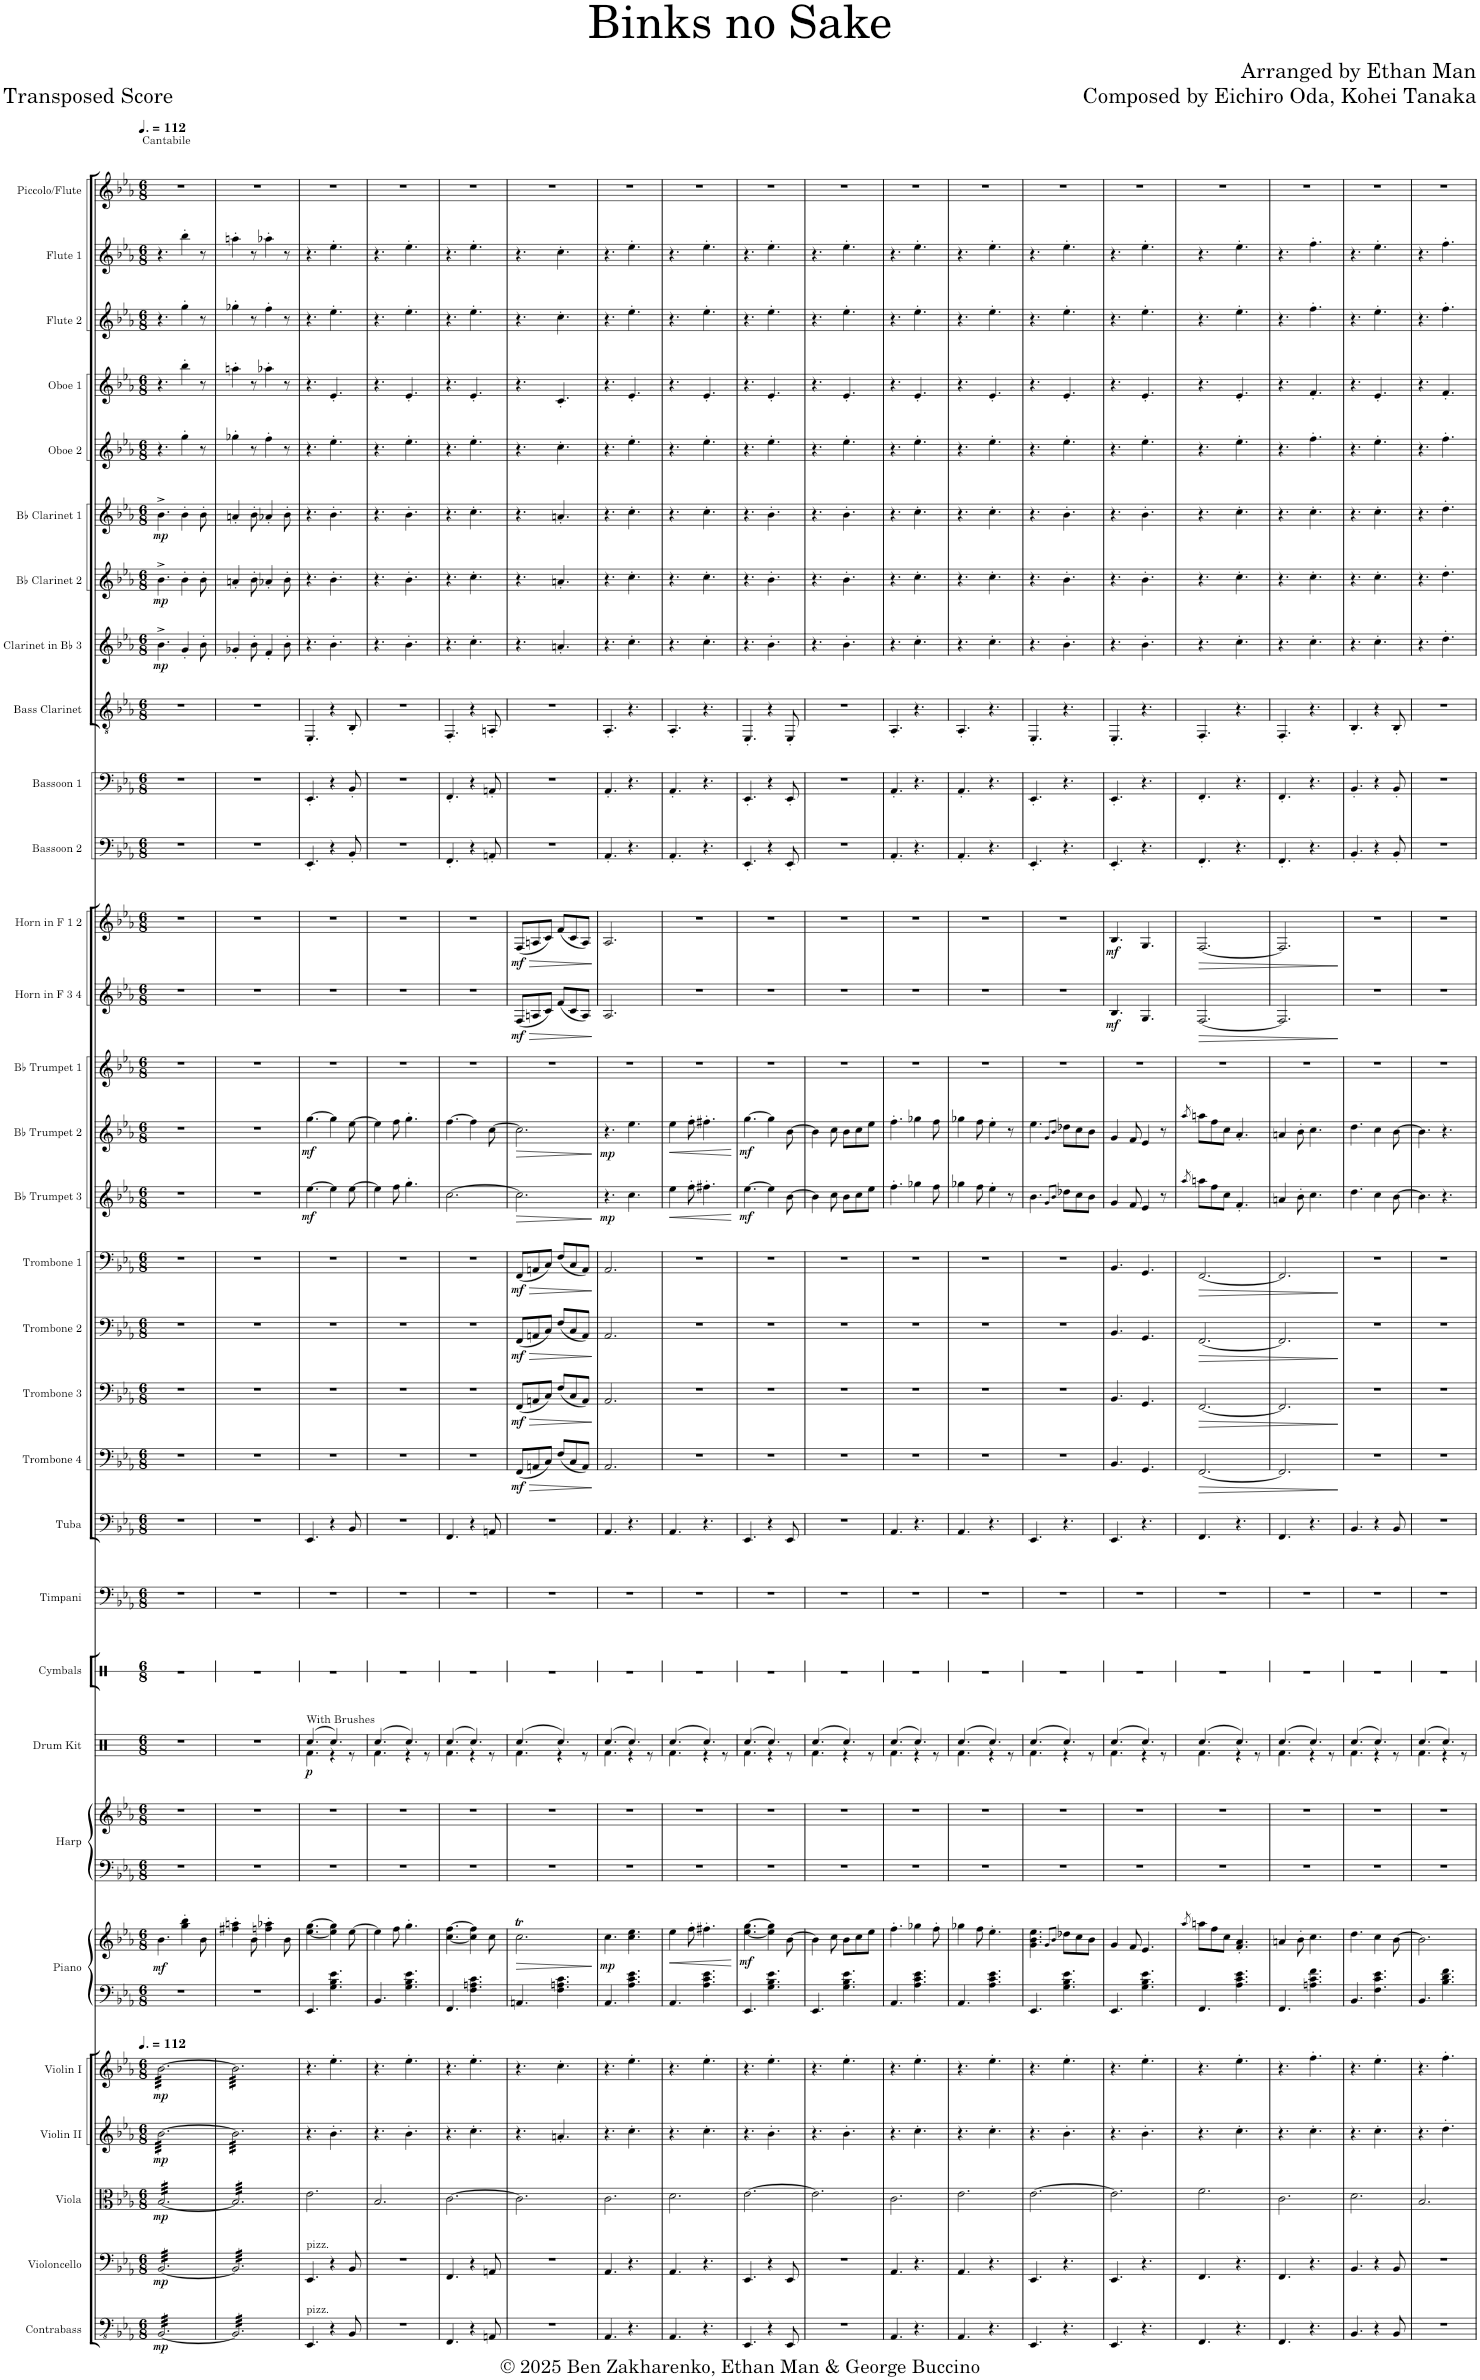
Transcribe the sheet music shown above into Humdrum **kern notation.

**kern	**dynam	**kern	**dynam	**kern	**dynam	**kern	**dynam	**kern	**dynam	**kern	**kern	**dynam	**kern	**kern	**kern	**dynam	**kern	**kern	**kern	**kern	**dynam	**kern	**dynam	**kern	**dynam	**kern	**dynam	**kern	**dynam	**kern	**dynam	**kern	**kern	**dynam	**kern	**dynam	**kern	**kern	**kern	**kern	**dynam	**kern	**dynam	**kern	**dynam	**kern	**kern	**kern	**kern	**kern
*part31	*part31	*part30	*part30	*part29	*part29	*part28	*part28	*part27	*part27	*part26	*part26	*part26	*part25	*part25	*part24	*part24	*part23	*part22	*part21	*part20	*part20	*part19	*part19	*part18	*part18	*part17	*part17	*part16	*part16	*part15	*part15	*part14	*part13	*part13	*part12	*part12	*part11	*part10	*part9	*part8	*part8	*part7	*part7	*part6	*part6	*part5	*part4	*part3	*part2	*part1
*staff33	*staff33	*staff32	*staff32	*staff31	*staff31	*staff30	*staff30	*staff29	*staff29	*staff28	*staff27	*staff27/28	*staff26	*staff25	*staff24	*staff24	*staff23	*staff22	*staff21	*staff20	*staff20	*staff19	*staff19	*staff18	*staff18	*staff17	*staff17	*staff16	*staff16	*staff15	*staff15	*staff14	*staff13	*staff13	*staff12	*staff12	*staff11	*staff10	*staff9	*staff8	*staff8	*staff7	*staff7	*staff6	*staff6	*staff5	*staff4	*staff3	*staff2	*staff1
*I"Contrabass	*	*I"Violoncello	*	*I"Viola	*	*I"Violin II	*	*I"Violin I	*	*I"Piano	*	*	*I"Harp	*	*I"Drum Kit	*	*I"Cymbals	*I"Timpani	*I"Tuba	*I"Trombone 4	*	*I"Trombone 3	*	*I"Trombone 2	*	*I"Trombone 1	*	*I"Bb Trumpet 3	*	*I"Bb Trumpet 2	*	*I"Bb Trumpet 1	*I"Horn in F 3 4	*	*I"Horn in F 1 2	*	*I"Bassoon 2	*I"Bassoon 1	*I"Bass Clarinet	*I"Clarinet in Bb 3	*	*I"Bb Clarinet 2	*	*I"Bb Clarinet 1	*	*I"Oboe 2	*I"Oboe 1	*I"Flute 2	*I"Flute 1	*I"Piccolo/Flute
*I'Cb.	*	*I'Vc.	*	*I'Vla.	*	*I'Vln. II	*	*I'Vln. I	*	*I'Pno.	*	*	*I'Hrp.	*	*I'D. Kit	*	*I'Cym.	*I'Timp.	*I'Tba.	*I'Tbn. 4	*	*I'Tbn. 3	*	*I'Tbn. 2	*	*I'Tbn. 1	*	*I'Bb Tpt. 3	*	*I'Bb Tpt. 2	*	*I'Bb Tpt. 1	*	*	*	*	*I'Bsn. 2	*I'Bsn. 1	*I'B. Cl.	*I'Cl. in Bb 3	*	*I'Bb Cl. 2	*	*I'Bb Cl. 1	*	*I'Ob. 2	*I'Ob. 1	*I'Fl. 2	*I'Fl. 1	*I'Pc. Fl.
*	*	*	*	*	*	*	*	*	*	*	*	*	*	*	*	*	*stria1	*	*	*	*	*	*	*	*	*	*	*	*	*	*	*	*	*	*	*	*	*	*	*	*	*	*	*	*	*	*	*	*	*
*clefFv4	*	*clefF4	*	*clefC3	*	*clefG2	*	*clefG2	*	*clefF4	*clefG2	*	*clefF4	*clefG2	*clefX	*	*clefX	*clefF4	*clefF4	*clefF4	*	*clefF4	*	*clefF4	*	*clefF4	*	*clefG2	*	*clefG2	*	*clefG2	*clefG2	*	*clefG2	*	*clefF4	*clefF4	*clefGv2	*clefG2	*	*clefG2	*	*clefG2	*	*clefG2	*clefG2	*clefG2	*clefG2	*clefG2
*	*	*	*	*	*	*	*	*	*	*	*	*	*	*	*	*	*	*	*	*	*	*	*	*	*	*	*	*Trd1c2	*	*Trd1c2	*	*Trd1c2	*Trd4c7	*	*Trd4c7	*	*	*	*Trd8c14	*Trd1c2	*	*Trd1c2	*	*Trd1c2	*	*	*	*	*	*
*k[b-e-a-]	*	*k[b-e-a-]	*	*k[b-e-a-]	*	*k[b-e-a-]	*	*k[b-e-a-]	*	*k[b-e-a-]	*k[b-e-a-]	*	*k[b-e-a-]	*k[b-e-a-]	*k[]	*	*k[]	*k[b-e-a-]	*k[b-e-a-]	*k[b-e-a-]	*	*k[b-e-a-]	*	*k[b-e-a-]	*	*k[b-e-a-]	*	*k[b-e-a-]	*	*k[b-e-a-]	*	*k[b-e-a-]	*k[b-e-a-]	*	*k[b-e-a-]	*	*k[b-e-a-]	*k[b-e-a-]	*k[b-e-a-]	*k[b-e-a-]	*	*k[b-e-a-]	*	*k[b-e-a-]	*	*k[b-e-a-]	*k[b-e-a-]	*k[b-e-a-]	*k[b-e-a-]	*k[b-e-a-]
*M6/8	*	*M6/8	*	*M6/8	*	*M6/8	*	*M6/8	*	*M6/8	*M6/8	*	*M6/8	*M6/8	*M6/8	*	*M6/8	*M6/8	*M6/8	*M6/8	*	*M6/8	*	*M6/8	*	*M6/8	*	*M6/8	*	*M6/8	*	*M6/8	*M6/8	*	*M6/8	*	*M6/8	*M6/8	*M6/8	*M6/8	*	*M6/8	*	*M6/8	*	*M6/8	*M6/8	*M6/8	*M6/8	*M6/8
*MM168	*	*MM168	*	*MM168	*	*MM168	*	*MM168	*	*MM168	*MM168	*	*MM168	*MM168	*MM168	*	*MM168	*MM168	*MM168	*MM168	*	*MM168	*	*MM168	*	*MM168	*	*MM168	*	*MM168	*	*MM168	*MM168	*	*MM168	*	*MM168	*MM168	*MM168	*MM168	*	*MM168	*	*MM168	*	*MM168	*MM168	*MM168	*MM168	*MM168
=1	=1	=1	=1	=1	=1	=1	=1	=1	=1	=1	=1	=1	=1	=1	=1	=1	=1	=1	=1	=1	=1	=1	=1	=1	=1	=1	=1	=1	=1	=1	=1	=1	=1	=1	=1	=1	=1	=1	=1	=1	=1	=1	=1	=1	=1	=1	=1	=1	=1	=1
!	!	!	!	!	!	!	!	!	!	!	!	!	!	!	!	!	!	!	!	!	!	!	!	!	!	!	!	!	!	!	!	!	!	!	!	!	!	!	!	!	!	!	!	!	!	!	!	!	!	!LO:TX:a:t=Cantabile
!	!LO:DY:b	!	!LO:DY:b	!	!LO:DY:b	!	!LO:DY:b	!	!LO:DY:b	!	!	!LO:DY:b	!	!	!	!	!	!	!	!	!	!	!	!	!	!	!	!	!	!	!	!	!	!	!	!	!	!	!	!	!LO:DY:b	!	!LO:DY:b	!	!LO:DY:b	!	!	!	!	!
*tremolo	*	*	*	*	*	*	*	*	*	*	*	*	*	*	*	*	*	*	*	*	*	*	*	*	*	*	*	*	*	*	*	*	*	*	*	*	*	*	*	*	*	*	*	*	*	*	*	*	*	*
*	*	*tremolo	*	*	*	*	*	*	*	*	*	*	*	*	*	*	*	*	*	*	*	*	*	*	*	*	*	*	*	*	*	*	*	*	*	*	*	*	*	*	*	*	*	*	*	*	*	*	*	*
*	*	*	*	*tremolo	*	*	*	*	*	*	*	*	*	*	*	*	*	*	*	*	*	*	*	*	*	*	*	*	*	*	*	*	*	*	*	*	*	*	*	*	*	*	*	*	*	*	*	*	*	*
*	*	*	*	*	*	*tremolo	*	*	*	*	*	*	*	*	*	*	*	*	*	*	*	*	*	*	*	*	*	*	*	*	*	*	*	*	*	*	*	*	*	*	*	*	*	*	*	*	*	*	*	*
*	*	*	*	*	*	*	*	*tremolo	*	*	*	*	*	*	*	*	*	*	*	*	*	*	*	*	*	*	*	*	*	*	*	*	*	*	*	*	*	*	*	*	*	*	*	*	*	*	*	*	*	*
[32BBB-/LLL	mp	[32BB-/LLL	mp	[32B-/LLL	mp	[32b-\LLL	mp	[32b-\LLL	mp	2.r	4.b-\	mf	2.r	2.r	2.r	.	2.r	2.r	2.r	2.r	.	2.r	.	2.r	.	2.r	.	2.r	.	2.r	.	2.r	2.r	.	2.r	.	2.r	2.r	2.r	4.b-^\	mp	4.b-^\	mp	4.b-^\	mp	4.r	4.r	4.r	4.r	2.r
32BBB-/	.	32BB-/	.	32B-/	.	32b-\	.	32b-\	.	.	.	.	.	.	.	.	.	.	.	.	.	.	.	.	.	.	.	.	.	.	.	.	.	.	.	.	.	.	.	.	.	.	.	.	.	.	.	.	.	.
32BBB-/	.	32BB-/	.	32B-/	.	32b-\	.	32b-\	.	.	.	.	.	.	.	.	.	.	.	.	.	.	.	.	.	.	.	.	.	.	.	.	.	.	.	.	.	.	.	.	.	.	.	.	.	.	.	.	.	.
32BBB-/	.	32BB-/	.	32B-/	.	32b-\	.	32b-\	.	.	.	.	.	.	.	.	.	.	.	.	.	.	.	.	.	.	.	.	.	.	.	.	.	.	.	.	.	.	.	.	.	.	.	.	.	.	.	.	.	.
32BBB-/	.	32BB-/	.	32B-/	.	32b-\	.	32b-\	.	.	.	.	.	.	.	.	.	.	.	.	.	.	.	.	.	.	.	.	.	.	.	.	.	.	.	.	.	.	.	.	.	.	.	.	.	.	.	.	.	.
32BBB-/	.	32BB-/	.	32B-/	.	32b-\	.	32b-\	.	.	.	.	.	.	.	.	.	.	.	.	.	.	.	.	.	.	.	.	.	.	.	.	.	.	.	.	.	.	.	.	.	.	.	.	.	.	.	.	.	.
32BBB-/	.	32BB-/	.	32B-/	.	32b-\	.	32b-\	.	.	.	.	.	.	.	.	.	.	.	.	.	.	.	.	.	.	.	.	.	.	.	.	.	.	.	.	.	.	.	.	.	.	.	.	.	.	.	.	.	.
32BBB-/	.	32BB-/	.	32B-/	.	32b-\	.	32b-\	.	.	.	.	.	.	.	.	.	.	.	.	.	.	.	.	.	.	.	.	.	.	.	.	.	.	.	.	.	.	.	.	.	.	.	.	.	.	.	.	.	.
32BBB-/	.	32BB-/	.	32B-/	.	32b-\	.	32b-\	.	.	.	.	.	.	.	.	.	.	.	.	.	.	.	.	.	.	.	.	.	.	.	.	.	.	.	.	.	.	.	.	.	.	.	.	.	.	.	.	.	.
32BBB-/	.	32BB-/	.	32B-/	.	32b-\	.	32b-\	.	.	.	.	.	.	.	.	.	.	.	.	.	.	.	.	.	.	.	.	.	.	.	.	.	.	.	.	.	.	.	.	.	.	.	.	.	.	.	.	.	.
32BBB-/	.	32BB-/	.	32B-/	.	32b-\	.	32b-\	.	.	.	.	.	.	.	.	.	.	.	.	.	.	.	.	.	.	.	.	.	.	.	.	.	.	.	.	.	.	.	.	.	.	.	.	.	.	.	.	.	.
32BBB-/	.	32BB-/	.	32B-/	.	32b-\	.	32b-\	.	.	.	.	.	.	.	.	.	.	.	.	.	.	.	.	.	.	.	.	.	.	.	.	.	.	.	.	.	.	.	.	.	.	.	.	.	.	.	.	.	.
32BBB-/	.	32BB-/	.	32B-/	.	32b-\	.	32b-\	.	.	4gg\' 4bb-\'	.	.	.	.	.	.	.	.	.	.	.	.	.	.	.	.	.	.	.	.	.	.	.	.	.	.	.	.	4g'/	.	4b-'\	.	4b-'\	.	4gg'\	4bb-'\	4gg'\	4bb-'\	.
32BBB-/	.	32BB-/	.	32B-/	.	32b-\	.	32b-\	.	.	.	.	.	.	.	.	.	.	.	.	.	.	.	.	.	.	.	.	.	.	.	.	.	.	.	.	.	.	.	.	.	.	.	.	.	.	.	.	.	.
32BBB-/	.	32BB-/	.	32B-/	.	32b-\	.	32b-\	.	.	.	.	.	.	.	.	.	.	.	.	.	.	.	.	.	.	.	.	.	.	.	.	.	.	.	.	.	.	.	.	.	.	.	.	.	.	.	.	.	.
32BBB-/	.	32BB-/	.	32B-/	.	32b-\	.	32b-\	.	.	.	.	.	.	.	.	.	.	.	.	.	.	.	.	.	.	.	.	.	.	.	.	.	.	.	.	.	.	.	.	.	.	.	.	.	.	.	.	.	.
32BBB-/	.	32BB-/	.	32B-/	.	32b-\	.	32b-\	.	.	.	.	.	.	.	.	.	.	.	.	.	.	.	.	.	.	.	.	.	.	.	.	.	.	.	.	.	.	.	.	.	.	.	.	.	.	.	.	.	.
32BBB-/	.	32BB-/	.	32B-/	.	32b-\	.	32b-\	.	.	.	.	.	.	.	.	.	.	.	.	.	.	.	.	.	.	.	.	.	.	.	.	.	.	.	.	.	.	.	.	.	.	.	.	.	.	.	.	.	.
32BBB-/	.	32BB-/	.	32B-/	.	32b-\	.	32b-\	.	.	.	.	.	.	.	.	.	.	.	.	.	.	.	.	.	.	.	.	.	.	.	.	.	.	.	.	.	.	.	.	.	.	.	.	.	.	.	.	.	.
32BBB-/	.	32BB-/	.	32B-/	.	32b-\	.	32b-\	.	.	.	.	.	.	.	.	.	.	.	.	.	.	.	.	.	.	.	.	.	.	.	.	.	.	.	.	.	.	.	.	.	.	.	.	.	.	.	.	.	.
32BBB-/	.	32BB-/	.	32B-/	.	32b-\	.	32b-\	.	.	8b-\	.	.	.	.	.	.	.	.	.	.	.	.	.	.	.	.	.	.	.	.	.	.	.	.	.	.	.	.	8b-'\	.	8b-'\	.	8b-'\	.	8r	8r	8r	8r	.
32BBB-/	.	32BB-/	.	32B-/	.	32b-\	.	32b-\	.	.	.	.	.	.	.	.	.	.	.	.	.	.	.	.	.	.	.	.	.	.	.	.	.	.	.	.	.	.	.	.	.	.	.	.	.	.	.	.	.	.
32BBB-/	.	32BB-/	.	32B-/	.	32b-\	.	32b-\	.	.	.	.	.	.	.	.	.	.	.	.	.	.	.	.	.	.	.	.	.	.	.	.	.	.	.	.	.	.	.	.	.	.	.	.	.	.	.	.	.	.
32BBB-/JJJ	.	32BB-/JJJ	.	32B-/JJJ	.	32b-\JJJ	.	32b-\JJJ	.	.	.	.	.	.	.	.	.	.	.	.	.	.	.	.	.	.	.	.	.	.	.	.	.	.	.	.	.	.	.	.	.	.	.	.	.	.	.	.	.	.
=2	=2	=2	=2	=2	=2	=2	=2	=2	=2	=2	=2	=2	=2	=2	=2	=2	=2	=2	=2	=2	=2	=2	=2	=2	=2	=2	=2	=2	=2	=2	=2	=2	=2	=2	=2	=2	=2	=2	=2	=2	=2	=2	=2	=2	=2	=2	=2	=2	=2	=2
32BBB-/]LLL	.	32BB-/]LLL	.	32B-/]LLL	.	32b-\]LLL	.	32b-\]LLL	.	2.r	4ff#X\' 4aan\'	.	2.r	2.r	2.r	.	2.r	2.r	2.r	2.r	.	2.r	.	2.r	.	2.r	.	2.r	.	2.r	.	2.r	2.r	.	2.r	.	2.r	2.r	2.r	4g-X'/	.	4an'/	.	4an'/	.	4gg-X'\	4aan'\	4gg-X'\	4aan'\	2.r
32BBB-/	.	32BB-/	.	32B-/	.	32b-\	.	32b-\	.	.	.	.	.	.	.	.	.	.	.	.	.	.	.	.	.	.	.	.	.	.	.	.	.	.	.	.	.	.	.	.	.	.	.	.	.	.	.	.	.	.
32BBB-/	.	32BB-/	.	32B-/	.	32b-\	.	32b-\	.	.	.	.	.	.	.	.	.	.	.	.	.	.	.	.	.	.	.	.	.	.	.	.	.	.	.	.	.	.	.	.	.	.	.	.	.	.	.	.	.	.
32BBB-/	.	32BB-/	.	32B-/	.	32b-\	.	32b-\	.	.	.	.	.	.	.	.	.	.	.	.	.	.	.	.	.	.	.	.	.	.	.	.	.	.	.	.	.	.	.	.	.	.	.	.	.	.	.	.	.	.
32BBB-/	.	32BB-/	.	32B-/	.	32b-\	.	32b-\	.	.	.	.	.	.	.	.	.	.	.	.	.	.	.	.	.	.	.	.	.	.	.	.	.	.	.	.	.	.	.	.	.	.	.	.	.	.	.	.	.	.
32BBB-/	.	32BB-/	.	32B-/	.	32b-\	.	32b-\	.	.	.	.	.	.	.	.	.	.	.	.	.	.	.	.	.	.	.	.	.	.	.	.	.	.	.	.	.	.	.	.	.	.	.	.	.	.	.	.	.	.
32BBB-/	.	32BB-/	.	32B-/	.	32b-\	.	32b-\	.	.	.	.	.	.	.	.	.	.	.	.	.	.	.	.	.	.	.	.	.	.	.	.	.	.	.	.	.	.	.	.	.	.	.	.	.	.	.	.	.	.
32BBB-/	.	32BB-/	.	32B-/	.	32b-\	.	32b-\	.	.	.	.	.	.	.	.	.	.	.	.	.	.	.	.	.	.	.	.	.	.	.	.	.	.	.	.	.	.	.	.	.	.	.	.	.	.	.	.	.	.
32BBB-/	.	32BB-/	.	32B-/	.	32b-\	.	32b-\	.	.	8b-\	.	.	.	.	.	.	.	.	.	.	.	.	.	.	.	.	.	.	.	.	.	.	.	.	.	.	.	.	8b-'\	.	8b-'\	.	8b-'\	.	8r	8r	8r	8r	.
32BBB-/	.	32BB-/	.	32B-/	.	32b-\	.	32b-\	.	.	.	.	.	.	.	.	.	.	.	.	.	.	.	.	.	.	.	.	.	.	.	.	.	.	.	.	.	.	.	.	.	.	.	.	.	.	.	.	.	.
32BBB-/	.	32BB-/	.	32B-/	.	32b-\	.	32b-\	.	.	.	.	.	.	.	.	.	.	.	.	.	.	.	.	.	.	.	.	.	.	.	.	.	.	.	.	.	.	.	.	.	.	.	.	.	.	.	.	.	.
32BBB-/	.	32BB-/	.	32B-/	.	32b-\	.	32b-\	.	.	.	.	.	.	.	.	.	.	.	.	.	.	.	.	.	.	.	.	.	.	.	.	.	.	.	.	.	.	.	.	.	.	.	.	.	.	.	.	.	.
32BBB-/	.	32BB-/	.	32B-/	.	32b-\	.	32b-\	.	.	4ffn\' 4aa-X\'	.	.	.	.	.	.	.	.	.	.	.	.	.	.	.	.	.	.	.	.	.	.	.	.	.	.	.	.	4f'/	.	4a-X'/	.	4a-X'/	.	4ff'\	4aa-X'\	4ff'\	4aa-X'\	.
32BBB-/	.	32BB-/	.	32B-/	.	32b-\	.	32b-\	.	.	.	.	.	.	.	.	.	.	.	.	.	.	.	.	.	.	.	.	.	.	.	.	.	.	.	.	.	.	.	.	.	.	.	.	.	.	.	.	.	.
32BBB-/	.	32BB-/	.	32B-/	.	32b-\	.	32b-\	.	.	.	.	.	.	.	.	.	.	.	.	.	.	.	.	.	.	.	.	.	.	.	.	.	.	.	.	.	.	.	.	.	.	.	.	.	.	.	.	.	.
32BBB-/	.	32BB-/	.	32B-/	.	32b-\	.	32b-\	.	.	.	.	.	.	.	.	.	.	.	.	.	.	.	.	.	.	.	.	.	.	.	.	.	.	.	.	.	.	.	.	.	.	.	.	.	.	.	.	.	.
32BBB-/	.	32BB-/	.	32B-/	.	32b-\	.	32b-\	.	.	.	.	.	.	.	.	.	.	.	.	.	.	.	.	.	.	.	.	.	.	.	.	.	.	.	.	.	.	.	.	.	.	.	.	.	.	.	.	.	.
32BBB-/	.	32BB-/	.	32B-/	.	32b-\	.	32b-\	.	.	.	.	.	.	.	.	.	.	.	.	.	.	.	.	.	.	.	.	.	.	.	.	.	.	.	.	.	.	.	.	.	.	.	.	.	.	.	.	.	.
32BBB-/	.	32BB-/	.	32B-/	.	32b-\	.	32b-\	.	.	.	.	.	.	.	.	.	.	.	.	.	.	.	.	.	.	.	.	.	.	.	.	.	.	.	.	.	.	.	.	.	.	.	.	.	.	.	.	.	.
32BBB-/	.	32BB-/	.	32B-/	.	32b-\	.	32b-\	.	.	.	.	.	.	.	.	.	.	.	.	.	.	.	.	.	.	.	.	.	.	.	.	.	.	.	.	.	.	.	.	.	.	.	.	.	.	.	.	.	.
32BBB-/	.	32BB-/	.	32B-/	.	32b-\	.	32b-\	.	.	8b-\	.	.	.	.	.	.	.	.	.	.	.	.	.	.	.	.	.	.	.	.	.	.	.	.	.	.	.	.	8b-'\	.	8b-'\	.	8b-'\	.	8r	8r	8r	8r	.
32BBB-/	.	32BB-/	.	32B-/	.	32b-\	.	32b-\	.	.	.	.	.	.	.	.	.	.	.	.	.	.	.	.	.	.	.	.	.	.	.	.	.	.	.	.	.	.	.	.	.	.	.	.	.	.	.	.	.	.
32BBB-/	.	32BB-/	.	32B-/	.	32b-\	.	32b-\	.	.	.	.	.	.	.	.	.	.	.	.	.	.	.	.	.	.	.	.	.	.	.	.	.	.	.	.	.	.	.	.	.	.	.	.	.	.	.	.	.	.
32BBB-/JJJ	.	32BB-/JJJ	.	32B-/JJJ	.	32b-\JJJ	.	32b-\JJJ	.	.	.	.	.	.	.	.	.	.	.	.	.	.	.	.	.	.	.	.	.	.	.	.	.	.	.	.	.	.	.	.	.	.	.	.	.	.	.	.	.	.
*	*	*	*	*	*	*	*	*Xtremolo	*	*	*	*	*	*	*	*	*	*	*	*	*	*	*	*	*	*	*	*	*	*	*	*	*	*	*	*	*	*	*	*	*	*	*	*	*	*	*	*	*	*
*	*	*	*	*	*	*Xtremolo	*	*	*	*	*	*	*	*	*	*	*	*	*	*	*	*	*	*	*	*	*	*	*	*	*	*	*	*	*	*	*	*	*	*	*	*	*	*	*	*	*	*	*	*
*	*	*	*	*Xtremolo	*	*	*	*	*	*	*	*	*	*	*	*	*	*	*	*	*	*	*	*	*	*	*	*	*	*	*	*	*	*	*	*	*	*	*	*	*	*	*	*	*	*	*	*	*	*
*	*	*Xtremolo	*	*	*	*	*	*	*	*	*	*	*	*	*	*	*	*	*	*	*	*	*	*	*	*	*	*	*	*	*	*	*	*	*	*	*	*	*	*	*	*	*	*	*	*	*	*	*	*
*Xtremolo	*	*	*	*	*	*	*	*	*	*	*	*	*	*	*	*	*	*	*	*	*	*	*	*	*	*	*	*	*	*	*	*	*	*	*	*	*	*	*	*	*	*	*	*	*	*	*	*	*	*
=3	=3	=3	=3	=3	=3	=3	=3	=3	=3	=3	=3	=3	=3	=3	=3	=3	=3	=3	=3	=3	=3	=3	=3	=3	=3	=3	=3	=3	=3	=3	=3	=3	=3	=3	=3	=3	=3	=3	=3	=3	=3	=3	=3	=3	=3	=3	=3	=3	=3	=3
*	*	*	*	*	*	*	*	*	*	*	*	*	*	*	*^	*	*	*	*	*	*	*	*	*	*	*	*	*	*	*	*	*	*	*	*	*	*	*	*	*	*	*	*	*	*	*	*	*	*	*
!	!	!	!	!	!	!	!	!	!	!	!	!	!	!	!LO:TX:a:t=With Brushes	!	!	!	!	!	!	!	!	!	!	!	!	!	!	!	!	!	!	!	!	!	!	!	!	!	!	!	!	!	!	!	!	!	!	!	!
!	!	!LO:TX:a:t=pizz.	!	!	!	!	!	!	!	!	!	!	!	!	!	!	!	!	!	!	!	!	!	!	!	!	!	!	!	!	!	!	!	!	!	!	!	!	!	!	!	!	!	!	!	!	!	!	!	!	!
!LO:TX:a:t=pizz.	!	!	!	!	!	!	!	!	!	!	!	!	!	!	!	!	!	!	!	!	!	!	!	!	!	!	!	!	!	!	!	!	!	!	!	!	!	!	!	!	!	!	!	!	!	!	!	!	!	!	!
!	!	!	!	!	!	!	!	!	!	!	!	!	!	!	!	!	!LO:DY:b	!	!	!	!	!	!	!	!	!	!	!	!	!LO:DY:b	!	!LO:DY:b	!	!	!	!	!	!	!	!	!	!	!	!	!	!	!	!	!	!	!
4.EEE-/	.	4.EE-/	.	2.e-\	.	4.r	.	4.r	.	4.EE-/	[4.ee-\ [4.gg\	.	2.r	2.r	(4.Rcc/	4.Rf\	p	2.r	2.r	4.EE-/	2.r	.	2.r	.	2.r	.	2.r	.	[4.ee-\	mf	[4.gg\	mf	2.r	2.r	.	2.r	.	4.EE-'/	4.EE-'/	4.EE-'/	4.r	.	4.r	.	4.r	.	4.r	4.r	4.r	4.r	2.r
4r	.	4r	.	.	.	4.b-'\	.	4.ee-'\	.	4.G\ 4.B-\ 4.e-\	4ee-\] 4gg\]	.	.	.	4.Rcc/)	4r	.	.	.	4r	.	.	.	.	.	.	.	.	4ee-\]	.	4gg\]	.	.	.	.	.	.	4r	4r	4r	4.b-'\	.	4.b-'\	.	4.b-'\	.	4.ee-'\	4.e-'/	4.ee-'\	4.ee-'\	.
8BBB-/	.	8BB-/	.	.	.	.	.	.	.	.	[8ee-\	.	.	.	.	8r	.	.	.	8BB-/	.	.	.	.	.	.	.	.	[8ee-\	.	[8ee-\	.	.	.	.	.	.	8BB-'/	8BB-'/	8BB-'/	.	.	.	.	.	.	.	.	.	.	.
=4	=4	=4	=4	=4	=4	=4	=4	=4	=4	=4	=4	=4	=4	=4	=4	=4	=4	=4	=4	=4	=4	=4	=4	=4	=4	=4	=4	=4	=4	=4	=4	=4	=4	=4	=4	=4	=4	=4	=4	=4	=4	=4	=4	=4	=4	=4	=4	=4	=4	=4	=4
2.r	.	2.r	.	2.B-/	.	4.r	.	4.r	.	4.BB-/	4ee-\]	.	2.r	2.r	(4.Rcc/	4.Rf\	.	2.r	2.r	2.r	2.r	.	2.r	.	2.r	.	2.r	.	4ee-\]	.	4ee-\]	.	2.r	2.r	.	2.r	.	2.r	2.r	2.r	4.r	.	4.r	.	4.r	.	4.r	4.r	4.r	4.r	2.r
.	.	.	.	.	.	.	.	.	.	.	8ff\	.	.	.	.	.	.	.	.	.	.	.	.	.	.	.	.	.	8ff\	.	8ff\	.	.	.	.	.	.	.	.	.	.	.	.	.	.	.	.	.	.	.	.
.	.	.	.	.	.	4.b-'\	.	4.ee-'\	.	4.G\ 4.B-\ 4.e-\	4.gg'\	.	.	.	4.Rcc/)	4r	.	.	.	.	.	.	.	.	.	.	.	.	4.gg'\	.	4.gg'\	.	.	.	.	.	.	.	.	.	4.b-'\	.	4.b-'\	.	4.b-'\	.	4.ee-'\	4.e-'/	4.ee-'\	4.ee-'\	.
.	.	.	.	.	.	.	.	.	.	.	.	.	.	.	.	8r	.	.	.	.	.	.	.	.	.	.	.	.	.	.	.	.	.	.	.	.	.	.	.	.	.	.	.	.	.	.	.	.	.	.	.
=5	=5	=5	=5	=5	=5	=5	=5	=5	=5	=5	=5	=5	=5	=5	=5	=5	=5	=5	=5	=5	=5	=5	=5	=5	=5	=5	=5	=5	=5	=5	=5	=5	=5	=5	=5	=5	=5	=5	=5	=5	=5	=5	=5	=5	=5	=5	=5	=5	=5	=5	=5
4.FFF/	.	4.FF/	.	[2.c\	.	4.r	.	4.r	.	4.FF/	[4.cc\ [4.ff\	.	2.r	2.r	(4.Rcc/	4.Rf\	.	2.r	2.r	4.FF/	2.r	.	2.r	.	2.r	.	2.r	.	[2.cc\	.	[4.ff\	.	2.r	2.r	.	2.r	.	4.FF'/	4.FF'/	4.FF'/	4.r	.	4.r	.	4.r	.	4.r	4.r	4.r	4.r	2.r
4r	.	4r	.	.	.	4.cc'\	.	4.ee-'\	.	4.F\ 4.An\ 4.c\	4cc\] 4ff\]	.	.	.	4.Rcc/)	4r	.	.	.	4r	.	.	.	.	.	.	.	.	.	.	4ff\]	.	.	.	.	.	.	4r	4r	4r	4.cc'\	.	4.cc'\	.	4.cc'\	.	4.ee-'\	4.e-'/	4.ee-'\	4.ee-'\	.
8AAAn/	.	8AAn/	.	.	.	.	.	.	.	.	8cc\	.	.	.	.	8r	.	.	.	8AAn/	.	.	.	.	.	.	.	.	.	.	[8cc\	.	.	.	.	.	.	8AAn'/	8AAn'/	8AAn'/	.	.	.	.	.	.	.	.	.	.	.
=6	=6	=6	=6	=6	=6	=6	=6	=6	=6	=6	=6	=6	=6	=6	=6	=6	=6	=6	=6	=6	=6	=6	=6	=6	=6	=6	=6	=6	=6	=6	=6	=6	=6	=6	=6	=6	=6	=6	=6	=6	=6	=6	=6	=6	=6	=6	=6	=6	=6	=6	=6
!	!	!	!	!	!	!	!	!	!	!	!	!LO:HP:b	!	!	!	!	!	!	!	!	!	!LO:HP:b	!	!LO:HP:b	!	!LO:HP:b	!	!LO:HP:b	!	!LO:HP:b	!	!LO:HP:b	!	!	!LO:HP:b	!	!LO:HP:b	!	!	!	!	!	!	!	!	!	!	!	!	!	!
!	!	!	!	!	!	!	!	!	!	!	!	!	!	!	!	!	!	!	!	!	!	!LO:DY:n=1:b	!	!LO:DY:n=1:b	!	!LO:DY:n=1:b	!	!LO:DY:n=1:b	!	!	!	!	!	!	!LO:DY:n=1:b	!	!LO:DY:n=1:b	!	!	!	!	!	!	!	!	!	!	!	!	!	!
2.r	.	2.r	.	2.c\]	.	4.r	.	4.r	.	4.AAn/	2.ccT\	>	2.r	2.r	(4.Rcc/	4.Rf\	.	2.r	2.r	2.r	(8FF/L	> mf	(8FF/L	> mf	(8FF/L	> mf	(8FF/L	> mf	2.cc\]	>	2.cc\]	>	2.r	(8F/L	> mf	(8F/L	> mf	2.r	2.r	2.r	4.r	.	4.r	.	4.r	.	4.r	4.r	4.r	4.r	2.r
.	.	.	.	.	.	.	.	.	.	.	.	.	.	.	.	.	.	.	.	.	8AAn/	.	8AAn/	.	8AAn/	.	8AAn/	.	.	.	.	.	.	8An/	.	8An/	.	.	.	.	.	.	.	.	.	.	.	.	.	.	.
.	.	.	.	.	.	.	.	.	.	.	.	.	.	.	.	.	.	.	.	.	8C/J)	.	8C/J)	.	8C/J)	.	8C/J)	.	.	.	.	.	.	8c/J)	.	8c/J)	.	.	.	.	.	.	.	.	.	.	.	.	.	.	.
.	.	.	.	.	.	4.an'/	.	4.cc'\	.	4.F\ 4.An\ 4.c\	.	.	.	.	4.Rcc/)	4r	.	.	.	.	(8F/L	.	(8F/L	.	(8F/L	.	(8F/L	.	.	.	.	.	.	(8f/L	.	(8f/L	.	.	.	.	4.an'/	.	4.an'/	.	4.an'/	.	4.cc'\	4.c'/	4.cc'\	4.cc'\	.
.	.	.	.	.	.	.	.	.	.	.	.	.	.	.	.	.	.	.	.	.	8C/	.	8C/	.	8C/	.	8C/	.	.	.	.	.	.	8c/	.	8c/	.	.	.	.	.	.	.	.	.	.	.	.	.	.	.
.	.	.	.	.	.	.	.	.	.	.	.	.	.	.	.	8r	.	.	.	.	8AA/J)	.	8AA/J)	.	8AA/J)	.	8AA/J)	.	.	.	.	.	.	8A/J)	.	8A/J)	.	.	.	.	.	.	.	.	.	.	.	.	.	.	.
*	*	*	*	*	*	*	*	*	*	*	*	*	*	*	*v	*v	*	*	*	*	*	*	*	*	*	*	*	*	*	*	*	*	*	*	*	*	*	*	*	*	*	*	*	*	*	*	*	*	*	*	*
.	.	.	.	.	.	.	.	.	.	.	.	]	.	.	.	.	.	.	.	.	]	.	]	.	]	.	]	.	]	.	]	.	.	]	.	]	.	.	.	.	.	.	.	.	.	.	.	.	.	.
=7	=7	=7	=7	=7	=7	=7	=7	=7	=7	=7	=7	=7	=7	=7	=7	=7	=7	=7	=7	=7	=7	=7	=7	=7	=7	=7	=7	=7	=7	=7	=7	=7	=7	=7	=7	=7	=7	=7	=7	=7	=7	=7	=7	=7	=7	=7	=7	=7	=7	=7
*	*	*	*	*	*	*	*	*	*	*	*	*	*	*	*^	*	*	*	*	*	*	*	*	*	*	*	*	*	*	*	*	*	*	*	*	*	*	*	*	*	*	*	*	*	*	*	*	*	*	*
!	!	!	!	!	!	!	!	!	!	!	!	!LO:DY:b	!	!	!	!	!	!	!	!	!	!	!	!	!	!	!	!	!	!LO:DY:b	!	!LO:DY:b	!	!	!	!	!	!	!	!	!	!	!	!	!	!	!	!	!	!	!
4.AAA-/	.	4.AA-/	.	2.c\	.	4.r	.	4.r	.	4.AA-/	4.cc\	mp	2.r	2.r	(4.Rcc/	4.Rf\	.	2.r	2.r	4.AA-/	2.AA-/	.	2.AA-/	.	2.AA-/	.	2.AA-/	.	4.r	mp	4.r	mp	2.r	2.A-/	.	2.A-/	.	4.AA-'/	4.AA-'/	4.AA-'/	4.r	.	4.r	.	4.r	.	4.r	4.r	4.r	4.r	2.r
4.r	.	4.r	.	.	.	4.cc'\	.	4.ee-'\	.	4.A-\ 4.c\ 4.e-\	4.cc\ 4.ee-\	.	.	.	4.Rcc/)	4r	.	.	.	4.r	.	.	.	.	.	.	.	.	4.cc\	.	4.ee-\	.	.	.	.	.	.	4.r	4.r	4.r	4.cc'\	.	4.cc'\	.	4.cc'\	.	4.ee-'\	4.e-'/	4.ee-'\	4.ee-'\	.
.	.	.	.	.	.	.	.	.	.	.	.	.	.	.	.	8r	.	.	.	.	.	.	.	.	.	.	.	.	.	.	.	.	.	.	.	.	.	.	.	.	.	.	.	.	.	.	.	.	.	.	.
=8	=8	=8	=8	=8	=8	=8	=8	=8	=8	=8	=8	=8	=8	=8	=8	=8	=8	=8	=8	=8	=8	=8	=8	=8	=8	=8	=8	=8	=8	=8	=8	=8	=8	=8	=8	=8	=8	=8	=8	=8	=8	=8	=8	=8	=8	=8	=8	=8	=8	=8	=8
!	!	!	!	!	!	!	!	!	!	!	!	!LO:HP:b	!	!	!	!	!	!	!	!	!	!	!	!	!	!	!	!	!	!LO:HP:b	!	!LO:HP:b	!	!	!	!	!	!	!	!	!	!	!	!	!	!	!	!	!	!	!
4.AAA-/	.	4.AA-/	.	2.d\	.	4.r	.	4.r	.	4.AA-/	4ee-\	<	2.r	2.r	(4.Rcc/	4.Rf\	.	2.r	2.r	4.AA-/	2.r	.	2.r	.	2.r	.	2.r	.	4ee-\	<	4ee-\	<	2.r	2.r	.	2.r	.	4.AA-'/	4.AA-'/	4.AA-'/	4.r	.	4.r	.	4.r	.	4.r	4.r	4.r	4.r	2.r
.	.	.	.	.	.	.	.	.	.	.	8ff'\	.	.	.	.	.	.	.	.	.	.	.	.	.	.	.	.	.	8ff'\	.	8ff'\	.	.	.	.	.	.	.	.	.	.	.	.	.	.	.	.	.	.	.	.
4.r	.	4.r	.	.	.	4.cc'\	.	4.ee-'\	.	4.A-\ 4.c\ 4.e-\	4.ff#X'\	.	.	.	4.Rcc/)	4r	.	.	.	4.r	.	.	.	.	.	.	.	.	4.ff#X'\	.	4.ff#X'\	.	.	.	.	.	.	4.r	4.r	4.r	4.cc'\	.	4.cc'\	.	4.cc'\	.	4.ee-'\	4.e-'/	4.ee-'\	4.ee-'\	.
.	.	.	.	.	.	.	.	.	.	.	.	.	.	.	.	8r	.	.	.	.	.	.	.	.	.	.	.	.	.	.	.	.	.	.	.	.	.	.	.	.	.	.	.	.	.	.	.	.	.	.	.
*	*	*	*	*	*	*	*	*	*	*	*	*	*	*	*v	*v	*	*	*	*	*	*	*	*	*	*	*	*	*	*	*	*	*	*	*	*	*	*	*	*	*	*	*	*	*	*	*	*	*	*	*
.	.	.	.	.	.	.	.	.	.	.	.	[	.	.	.	.	.	.	.	.	.	.	.	.	.	.	.	.	[	.	[	.	.	.	.	.	.	.	.	.	.	.	.	.	.	.	.	.	.	.
=9	=9	=9	=9	=9	=9	=9	=9	=9	=9	=9	=9	=9	=9	=9	=9	=9	=9	=9	=9	=9	=9	=9	=9	=9	=9	=9	=9	=9	=9	=9	=9	=9	=9	=9	=9	=9	=9	=9	=9	=9	=9	=9	=9	=9	=9	=9	=9	=9	=9	=9
*	*	*	*	*	*	*	*	*	*	*	*	*	*	*	*^	*	*	*	*	*	*	*	*	*	*	*	*	*	*	*	*	*	*	*	*	*	*	*	*	*	*	*	*	*	*	*	*	*	*	*
!	!	!	!	!	!	!	!	!	!	!	!	!LO:DY:b	!	!	!	!	!	!	!	!	!	!	!	!	!	!	!	!	!	!LO:DY:b	!	!LO:DY:b	!	!	!	!	!	!	!	!	!	!	!	!	!	!	!	!	!	!	!
4.EEE-/	.	4.EE-/	.	[2.e-\	.	4.r	.	4.r	.	4.EE-/	[4.ee-\ [4.gg\	mf	2.r	2.r	(4.Rcc/	4.Rf\	.	2.r	2.r	4.EE-/	2.r	.	2.r	.	2.r	.	2.r	.	[4.ee-\	mf	[4.gg\	mf	2.r	2.r	.	2.r	.	4.EE-'/	4.EE-'/	4.EE-'/	4.r	.	4.r	.	4.r	.	4.r	4.r	4.r	4.r	2.r
4r	.	4r	.	.	.	4.b-'\	.	4.ee-'\	.	4.G\ 4.B-\ 4.e-\	4ee-\] 4gg\]	.	.	.	4.Rcc/)	4r	.	.	.	4r	.	.	.	.	.	.	.	.	4ee-\]	.	4gg\]	.	.	.	.	.	.	4r	4r	4r	4.b-'\	.	4.b-'\	.	4.b-'\	.	4.ee-'\	4.e-'/	4.ee-'\	4.ee-'\	.
8EEE-/	.	8EE-/	.	.	.	.	.	.	.	.	[8b-\	.	.	.	.	8r	.	.	.	8EE-/	.	.	.	.	.	.	.	.	[8b-\	.	[8b-\	.	.	.	.	.	.	8EE-'/	8EE-'/	8EE-'/	.	.	.	.	.	.	.	.	.	.	.
=10	=10	=10	=10	=10	=10	=10	=10	=10	=10	=10	=10	=10	=10	=10	=10	=10	=10	=10	=10	=10	=10	=10	=10	=10	=10	=10	=10	=10	=10	=10	=10	=10	=10	=10	=10	=10	=10	=10	=10	=10	=10	=10	=10	=10	=10	=10	=10	=10	=10	=10	=10
2.r	.	2.r	.	2.e-\]	.	4.r	.	4.r	.	4.EE-/	4b-\]	.	2.r	2.r	(4.Rcc/	4.Rf\	.	2.r	2.r	2.r	2.r	.	2.r	.	2.r	.	2.r	.	4b-\]	.	4b-\]	.	2.r	2.r	.	2.r	.	2.r	2.r	2.r	4.r	.	4.r	.	4.r	.	4.r	4.r	4.r	4.r	2.r
.	.	.	.	.	.	.	.	.	.	.	8cc\	.	.	.	.	.	.	.	.	.	.	.	.	.	.	.	.	.	8cc\	.	8cc\	.	.	.	.	.	.	.	.	.	.	.	.	.	.	.	.	.	.	.	.
.	.	.	.	.	.	4.b-'\	.	4.ee-'\	.	4.G\ 4.B-\ 4.e-\	8b-\L	.	.	.	4.Rcc/)	4r	.	.	.	.	.	.	.	.	.	.	.	.	8b-\L	.	8b-\L	.	.	.	.	.	.	.	.	.	4.b-'\	.	4.b-'\	.	4.b-'\	.	4.ee-'\	4.e-'/	4.ee-'\	4.ee-'\	.
.	.	.	.	.	.	.	.	.	.	.	8cc\	.	.	.	.	.	.	.	.	.	.	.	.	.	.	.	.	.	8cc\	.	8cc\	.	.	.	.	.	.	.	.	.	.	.	.	.	.	.	.	.	.	.	.
.	.	.	.	.	.	.	.	.	.	.	8ee-\J	.	.	.	.	8r	.	.	.	.	.	.	.	.	.	.	.	.	8ee-\J	.	8ee-\J	.	.	.	.	.	.	.	.	.	.	.	.	.	.	.	.	.	.	.	.
=11	=11	=11	=11	=11	=11	=11	=11	=11	=11	=11	=11	=11	=11	=11	=11	=11	=11	=11	=11	=11	=11	=11	=11	=11	=11	=11	=11	=11	=11	=11	=11	=11	=11	=11	=11	=11	=11	=11	=11	=11	=11	=11	=11	=11	=11	=11	=11	=11	=11	=11	=11
4.AAA-/	.	4.AA-/	.	2.c\	.	4.r	.	4.r	.	4.AA-/	4.ff'\	.	2.r	2.r	(4.Rcc/	4.Rf\	.	2.r	2.r	4.AA-/	2.r	.	2.r	.	2.r	.	2.r	.	4.ff'\	.	4.ff'\	.	2.r	2.r	.	2.r	.	4.AA-'/	4.AA-'/	4.AA-'/	4.r	.	4.r	.	4.r	.	4.r	4.r	4.r	4.r	2.r
4.r	.	4.r	.	.	.	4.cc'\	.	4.ee-'\	.	4.A-\ 4.c\ 4.e-\	4gg-X\	.	.	.	4.Rcc/)	4r	.	.	.	4.r	.	.	.	.	.	.	.	.	4gg-X\	.	4gg-X\	.	.	.	.	.	.	4.r	4.r	4.r	4.cc'\	.	4.cc'\	.	4.cc'\	.	4.ee-'\	4.e-'/	4.ee-'\	4.ee-'\	.
.	.	.	.	.	.	.	.	.	.	.	8ff'\	.	.	.	.	8r	.	.	.	.	.	.	.	.	.	.	.	.	8ff\	.	8ff\	.	.	.	.	.	.	.	.	.	.	.	.	.	.	.	.	.	.	.	.
=12	=12	=12	=12	=12	=12	=12	=12	=12	=12	=12	=12	=12	=12	=12	=12	=12	=12	=12	=12	=12	=12	=12	=12	=12	=12	=12	=12	=12	=12	=12	=12	=12	=12	=12	=12	=12	=12	=12	=12	=12	=12	=12	=12	=12	=12	=12	=12	=12	=12	=12	=12
4.AAA-/	.	4.AA-/	.	2.e-\	.	4.r	.	4.r	.	4.AA-/	4gg-X\	.	2.r	2.r	(4.Rcc/	4.Rf\	.	2.r	2.r	4.AA-/	2.r	.	2.r	.	2.r	.	2.r	.	4gg-X\	.	4gg-X\	.	2.r	2.r	.	2.r	.	4.AA-'/	4.AA-'/	4.AA-'/	4.r	.	4.r	.	4.r	.	4.r	4.r	4.r	4.r	2.r
.	.	.	.	.	.	.	.	.	.	.	8ff\	.	.	.	.	.	.	.	.	.	.	.	.	.	.	.	.	.	8ff\	.	8ff\	.	.	.	.	.	.	.	.	.	.	.	.	.	.	.	.	.	.	.	.
4.r	.	4.r	.	.	.	4.cc'\	.	4.ee-'\	.	4.A-\ 4.c\ 4.e-\	4.ee-'\	.	.	.	4.Rcc/)	4r	.	.	.	4.r	.	.	.	.	.	.	.	.	4ee-'\	.	4ee-'\	.	.	.	.	.	.	4.r	4.r	4.r	4.cc'\	.	4.cc'\	.	4.cc'\	.	4.ee-'\	4.e-'/	4.ee-'\	4.ee-'\	.
.	.	.	.	.	.	.	.	.	.	.	.	.	.	.	.	8r	.	.	.	.	.	.	.	.	.	.	.	.	8r	.	8r	.	.	.	.	.	.	.	.	.	.	.	.	.	.	.	.	.	.	.	.
=13	=13	=13	=13	=13	=13	=13	=13	=13	=13	=13	=13	=13	=13	=13	=13	=13	=13	=13	=13	=13	=13	=13	=13	=13	=13	=13	=13	=13	=13	=13	=13	=13	=13	=13	=13	=13	=13	=13	=13	=13	=13	=13	=13	=13	=13	=13	=13	=13	=13	=13	=13
4.EEE-/	.	4.EE-/	.	[2.e-\	.	4.r	.	4.r	.	4.EE-/	4.g\ 4.b-\ 4.ee-\	.	2.r	2.r	(4.Rcc/	4.Rf\	.	2.r	2.r	4.EE-/	2.r	.	2.r	.	2.r	.	2.r	.	4.b-\	.	4.ee-\	.	2.r	2.r	.	2.r	.	4.EE-'/	4.EE-'/	4.EE-'/	4.r	.	4.r	.	4.r	.	4.r	4.r	4.r	4.r	2.r
.	.	.	.	.	.	.	.	.	.	.	8qg/L	.	.	.	.	.	.	.	.	.	.	.	.	.	.	.	.	.	8qg/L	.	8qg/L	.	.	.	.	.	.	.	.	.	.	.	.	.	.	.	.	.	.	.	.
.	.	.	.	.	.	.	.	.	.	.	8qb-/J	.	.	.	.	.	.	.	.	.	.	.	.	.	.	.	.	.	8qb-/J	.	8qb-/J	.	.	.	.	.	.	.	.	.	.	.	.	.	.	.	.	.	.	.	.
4.r	.	4.r	.	.	.	4.b-'\	.	4.ee-'\	.	4.G\ 4.B-\ 4.e-\	8dd-X\L	.	.	.	4.Rcc/)	4r	.	.	.	4.r	.	.	.	.	.	.	.	.	8dd-X\L	.	8dd-X\L	.	.	.	.	.	.	4.r	4.r	4.r	4.b-'\	.	4.b-'\	.	4.b-'\	.	4.ee-'\	4.e-'/	4.ee-'\	4.ee-'\	.
.	.	.	.	.	.	.	.	.	.	.	8cc\	.	.	.	.	.	.	.	.	.	.	.	.	.	.	.	.	.	8cc\	.	8cc\	.	.	.	.	.	.	.	.	.	.	.	.	.	.	.	.	.	.	.	.
.	.	.	.	.	.	.	.	.	.	.	8b-\J	.	.	.	.	8r	.	.	.	.	.	.	.	.	.	.	.	.	8b-\J	.	8b-\J	.	.	.	.	.	.	.	.	.	.	.	.	.	.	.	.	.	.	.	.
=14	=14	=14	=14	=14	=14	=14	=14	=14	=14	=14	=14	=14	=14	=14	=14	=14	=14	=14	=14	=14	=14	=14	=14	=14	=14	=14	=14	=14	=14	=14	=14	=14	=14	=14	=14	=14	=14	=14	=14	=14	=14	=14	=14	=14	=14	=14	=14	=14	=14	=14	=14
!	!	!	!	!	!	!	!	!	!	!	!	!	!	!	!	!	!	!	!	!	!	!	!	!	!	!	!	!	!	!	!	!	!	!	!LO:DY:b	!	!LO:DY:b	!	!	!	!	!	!	!	!	!	!	!	!	!	!
4.EEE-/	.	4.EE-/	.	2.e-\]	.	4.r	.	4.r	.	4.EE-/	4g/	.	2.r	2.r	(4.Rcc/	4.Rf\	.	2.r	2.r	4.EE-/	4.BB-/	.	4.BB-/	.	4.BB-/	.	4.BB-/	.	4g/	.	4g/	.	2.r	4.B-/	mf	4.B-/	mf	4.EE-'/	4.EE-'/	4.EE-'/	4.r	.	4.r	.	4.r	.	4.r	4.r	4.r	4.r	2.r
.	.	.	.	.	.	.	.	.	.	.	8f/	.	.	.	.	.	.	.	.	.	.	.	.	.	.	.	.	.	8f/	.	8f/	.	.	.	.	.	.	.	.	.	.	.	.	.	.	.	.	.	.	.	.
4.r	.	4.r	.	.	.	4.b-'\	.	4.ee-'\	.	4.G\ 4.B-\ 4.e-\	4.e-/	.	.	.	4.Rcc/)	4r	.	.	.	4.r	4.GG/	.	4.GG/	.	4.GG/	.	4.GG/	.	4e-/	.	4e-/	.	.	4.G/	.	4.G/	.	4.r	4.r	4.r	4.b-'\	.	4.b-'\	.	4.b-'\	.	4.ee-'\	4.e-'/	4.ee-'\	4.ee-'\	.
.	.	.	.	.	.	.	.	.	.	.	.	.	.	.	.	8r	.	.	.	.	.	.	.	.	.	.	.	.	8r	.	8r	.	.	.	.	.	.	.	.	.	.	.	.	.	.	.	.	.	.	.	.
=15	=15	=15	=15	=15	=15	=15	=15	=15	=15	=15	=15	=15	=15	=15	=15	=15	=15	=15	=15	=15	=15	=15	=15	=15	=15	=15	=15	=15	=15	=15	=15	=15	=15	=15	=15	=15	=15	=15	=15	=15	=15	=15	=15	=15	=15	=15	=15	=15	=15	=15	=15
.	.	.	.	.	.	.	.	.	.	.	8qaa-/	.	.	.	.	.	.	.	.	.	.	.	.	.	.	.	.	.	8qaa-/	.	8qaa-/	.	.	.	.	.	.	.	.	.	.	.	.	.	.	.	.	.	.	.	.
!	!	!	!	!	!	!	!	!	!	!	!	!	!	!	!	!	!	!	!	!	!	!LO:HP:b	!	!LO:HP:b	!	!LO:HP:b	!	!LO:HP:b	!	!	!	!	!	!	!LO:HP:b	!	!LO:HP:b	!	!	!	!	!	!	!	!	!	!	!	!	!	!
4.FFF/	.	4.FF/	.	2.f\	.	4.r	.	4.r	.	4.FF/	8aan\L	.	2.r	2.r	(4.Rcc/	4.Rf\	.	2.r	2.r	4.FF/	[2.FF/	>	[2.FF/	>	[2.FF/	>	[2.FF/	>	8aan\L	.	8aan\L	.	2.r	[2.F/	>	[2.F/	>	4.FF'/	4.FF'/	4.FF'/	4.r	.	4.r	.	4.r	.	4.r	4.r	4.r	4.r	2.r
.	.	.	.	.	.	.	.	.	.	.	8ff\	.	.	.	.	.	.	.	.	.	.	.	.	.	.	.	.	.	8ff\	.	8ff\	.	.	.	.	.	.	.	.	.	.	.	.	.	.	.	.	.	.	.	.
.	.	.	.	.	.	.	.	.	.	.	8cc\J	.	.	.	.	.	.	.	.	.	.	.	.	.	.	.	.	.	8cc\J	.	8cc\J	.	.	.	.	.	.	.	.	.	.	.	.	.	.	.	.	.	.	.	.
4.r	.	4.r	.	.	.	4.cc'\	.	4.ee-'\	.	4.A-\ 4.c\ 4.e-\	4.f/' 4.a-/'	.	.	.	4.Rcc/)	4r	.	.	.	4.r	.	.	.	.	.	.	.	.	4.f'/	.	4.a-'/	.	.	.	.	.	.	4.r	4.r	4.r	4.cc'\	.	4.cc'\	.	4.cc'\	.	4.ee-'\	4.e-'/	4.ee-'\	4.ee-'\	.
.	.	.	.	.	.	.	.	.	.	.	.	.	.	.	.	8r	.	.	.	.	.	.	.	.	.	.	.	.	.	.	.	.	.	.	.	.	.	.	.	.	.	.	.	.	.	.	.	.	.	.	.
=16	=16	=16	=16	=16	=16	=16	=16	=16	=16	=16	=16	=16	=16	=16	=16	=16	=16	=16	=16	=16	=16	=16	=16	=16	=16	=16	=16	=16	=16	=16	=16	=16	=16	=16	=16	=16	=16	=16	=16	=16	=16	=16	=16	=16	=16	=16	=16	=16	=16	=16	=16
4.FFF/	.	4.FF/	.	2.c\	.	4.r	.	4.r	.	4.FF/	4an/	.	2.r	2.r	(4.Rcc/	4.Rf\	.	2.r	2.r	4.FF/	2.FF/]	.	2.FF/]	.	2.FF/]	.	2.FF/]	.	4an/	.	4an/	.	2.r	2.F/]	.	2.F/]	.	4.FF'/	4.FF'/	4.FF'/	4.r	.	4.r	.	4.r	.	4.r	4.r	4.r	4.r	2.r
.	.	.	.	.	.	.	.	.	.	.	8b-'\	.	.	.	.	.	.	.	.	.	.	.	.	.	.	.	.	.	8b-'\	.	8b-'\	.	.	.	.	.	.	.	.	.	.	.	.	.	.	.	.	.	.	.	.
4.r	.	4.r	.	.	.	4.cc'\	.	4.ff'\	.	4.An\ 4.c\ 4.f\	4.cc\	.	.	.	4.Rcc/)	4r	.	.	.	4.r	.	.	.	.	.	.	.	.	4.cc\	.	4.cc\	.	.	.	.	.	.	4.r	4.r	4.r	4.cc'\	.	4.cc'\	.	4.cc'\	.	4.ff'\	4.f'/	4.ff'\	4.ff'\	.
.	.	.	.	.	.	.	.	.	.	.	.	.	.	.	.	8r	.	.	.	.	.	.	.	.	.	.	.	.	.	.	.	.	.	.	.	.	.	.	.	.	.	.	.	.	.	.	.	.	.	.	.
*	*	*	*	*	*	*	*	*	*	*	*	*	*	*	*v	*v	*	*	*	*	*	*	*	*	*	*	*	*	*	*	*	*	*	*	*	*	*	*	*	*	*	*	*	*	*	*	*	*	*	*	*
.	.	.	.	.	.	.	.	.	.	.	.	.	.	.	.	.	.	.	.	.	]	.	]	.	]	.	]	.	.	.	.	.	.	]	.	]	.	.	.	.	.	.	.	.	.	.	.	.	.	.
=17	=17	=17	=17	=17	=17	=17	=17	=17	=17	=17	=17	=17	=17	=17	=17	=17	=17	=17	=17	=17	=17	=17	=17	=17	=17	=17	=17	=17	=17	=17	=17	=17	=17	=17	=17	=17	=17	=17	=17	=17	=17	=17	=17	=17	=17	=17	=17	=17	=17	=17
*	*	*	*	*	*	*	*	*	*	*	*	*	*	*	*^	*	*	*	*	*	*	*	*	*	*	*	*	*	*	*	*	*	*	*	*	*	*	*	*	*	*	*	*	*	*	*	*	*	*	*
4.BBB-/	.	4.BB-/	.	2.d\	.	4.r	.	4.r	.	4.BB-/	4.dd\	.	2.r	2.r	(4.Rcc/	4.Rf\	.	2.r	2.r	4.BB-/	2.r	.	2.r	.	2.r	.	2.r	.	4.dd\	.	4.dd\	.	2.r	2.r	.	2.r	.	4.BB-'/	4.BB-'/	4.BB-'/	4.r	.	4.r	.	4.r	.	4.r	4.r	4.r	4.r	2.r
4r	.	4r	.	.	.	4.cc'\	.	4.ee-'\	.	4.F\ 4.c\ 4.e-\	4cc\	.	.	.	4.Rcc/)	4r	.	.	.	4r	.	.	.	.	.	.	.	.	4cc\	.	4cc\	.	.	.	.	.	.	4r	4r	4r	4.cc'\	.	4.cc'\	.	4.cc'\	.	4.ee-'\	4.e-'/	4.ee-'\	4.ee-'\	.
8BBB-/	.	8BB-/	.	.	.	.	.	.	.	.	[8b-\	.	.	.	.	8r	.	.	.	8BB-/	.	.	.	.	.	.	.	.	[8b-\	.	[8b-\	.	.	.	.	.	.	8BB-'/	8BB-'/	8BB-'/	.	.	.	.	.	.	.	.	.	.	.
=18	=18	=18	=18	=18	=18	=18	=18	=18	=18	=18	=18	=18	=18	=18	=18	=18	=18	=18	=18	=18	=18	=18	=18	=18	=18	=18	=18	=18	=18	=18	=18	=18	=18	=18	=18	=18	=18	=18	=18	=18	=18	=18	=18	=18	=18	=18	=18	=18	=18	=18	=18
2.r	.	2.r	.	2.B-/	.	4.r	.	4.r	.	4.BB-/	2.b-\]	.	2.r	2.r	(4.Rcc/	4.Rf\	.	2.r	2.r	2.r	2.r	.	2.r	.	2.r	.	2.r	.	4.b-\]	.	4.b-\]	.	2.r	2.r	.	2.r	.	2.r	2.r	2.r	4.r	.	4.r	.	4.r	.	4.r	4.r	4.r	4.r	2.r
.	.	.	.	.	.	4.dd'\	.	4.ff'\	.	4.B-\ 4.d\ 4.f\	.	.	.	.	4.Rcc/)	4r	.	.	.	.	.	.	.	.	.	.	.	.	4.r	.	4.r	.	.	.	.	.	.	.	.	.	4.dd'\	.	4.dd'\	.	4.dd'\	.	4.ff'\	4.f'/	4.ff'\	4.ff'\	.
.	.	.	.	.	.	.	.	.	.	.	.	.	.	.	.	8r	.	.	.	.	.	.	.	.	.	.	.	.	.	.	.	.	.	.	.	.	.	.	.	.	.	.	.	.	.	.	.	.	.	.	.
*	*	*	*	*	*	*	*	*	*	*	*	*	*	*	*v	*v	*	*	*	*	*	*	*	*	*	*	*	*	*	*	*	*	*	*	*	*	*	*	*	*	*	*	*	*	*	*	*	*	*	*	*
=	=	=	=	=	=	=	=	=	=	=	=	=	=	=	=	=	=	=	=	=	=	=	=	=	=	=	=	=	=	=	=	=	=	=	=	=	=	=	=	=	=	=	=	=	=	=	=	=	=	=
*-	*-	*-	*-	*-	*-	*-	*-	*-	*-	*-	*-	*-	*-	*-	*-	*-	*-	*-	*-	*-	*-	*-	*-	*-	*-	*-	*-	*-	*-	*-	*-	*-	*-	*-	*-	*-	*-	*-	*-	*-	*-	*-	*-	*-	*-	*-	*-	*-	*-	*-
